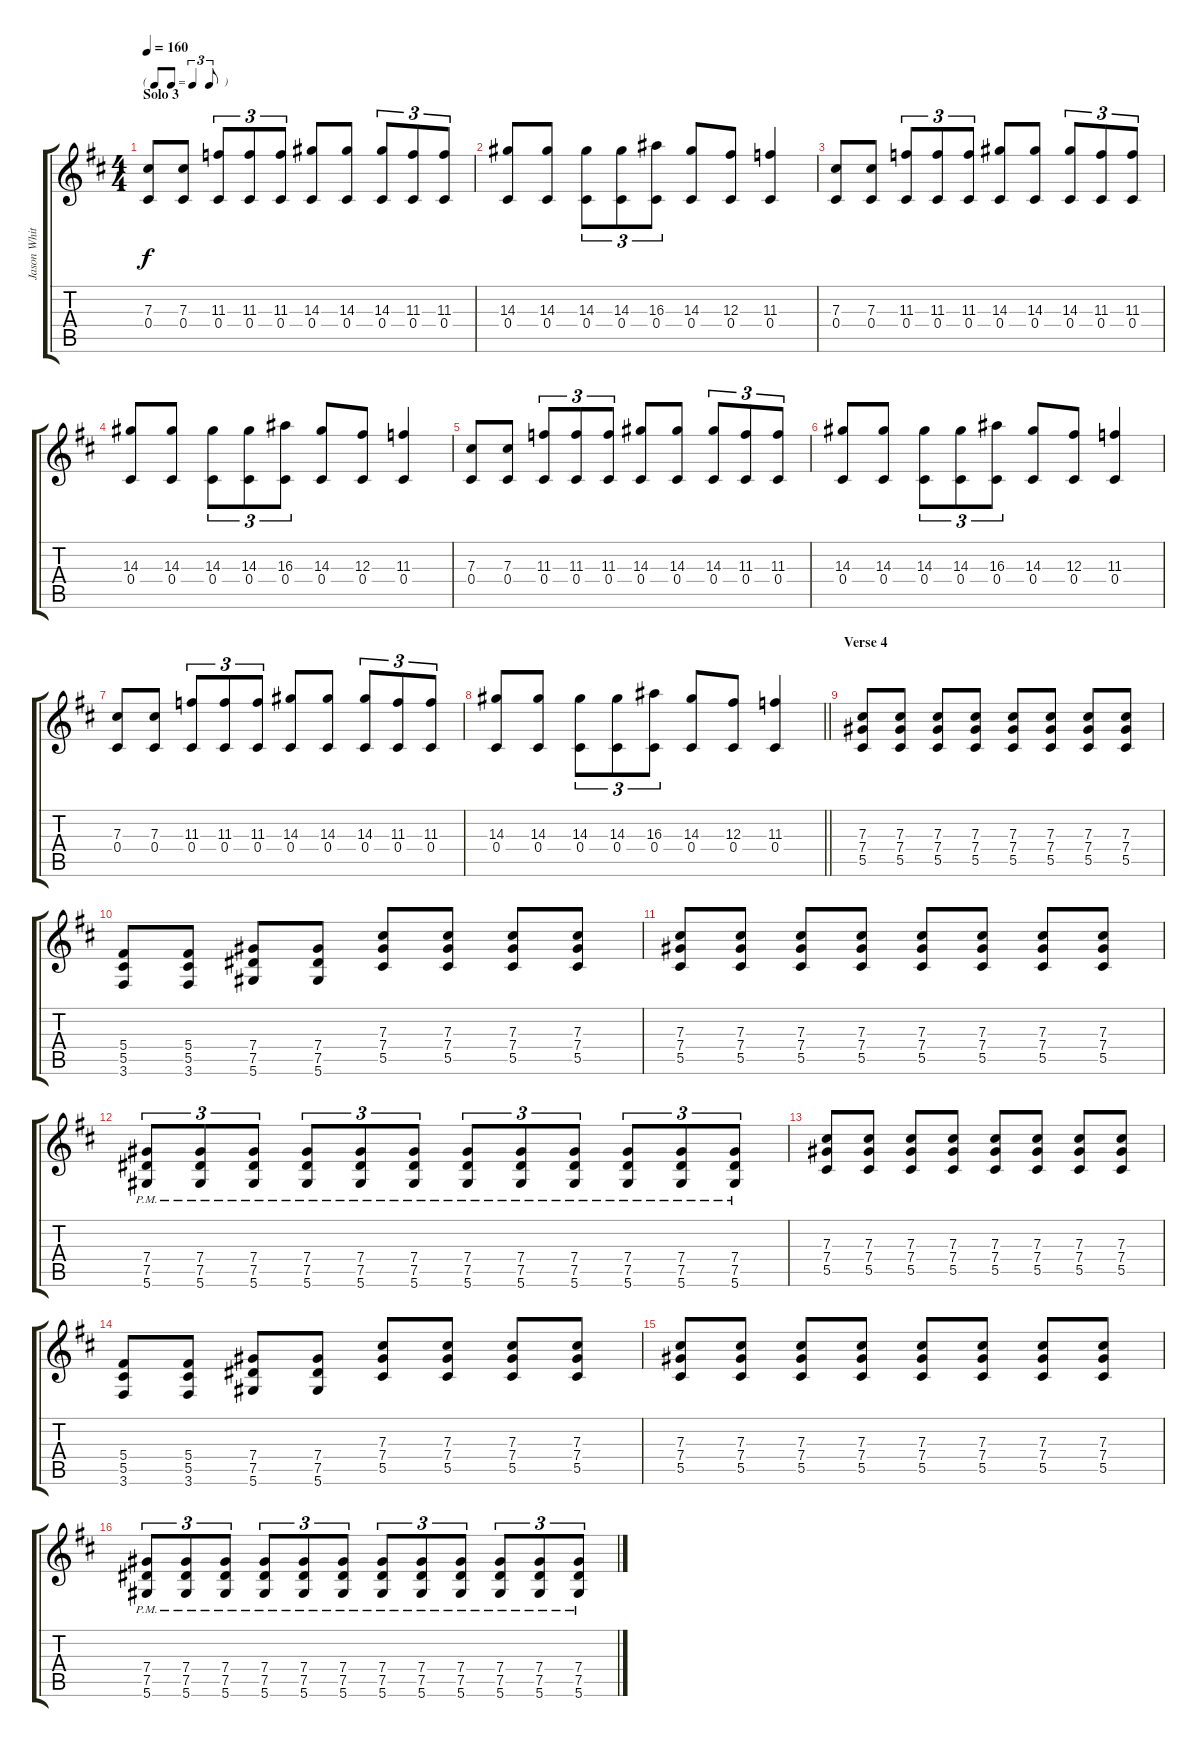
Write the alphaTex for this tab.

\track ("Jason White (Lead Guitar)" "Jason Whit") {instrument distortionguitar}
\staff {score tabs}
\tuning (Eb4 Bb3 Gb3 Db3 Ab2 Eb2) {hide}
\ts (4 4)
\tf triplet8th
\section ("" "Solo 3")
\tempo 160
\clef g2
\ks d
(7.3 0.4).8{dy f balance 14} (7.3 0.4).8 (11.3 0.4).8{tu (3 2)} (11.3 0.4).8{tu (3 2)} (11.3 0.4).8{tu (3 2)} (14.3 0.4).8 (14.3 0.4).8 (14.3 0.4).8{tu (3 2)} (11.3 0.4).8{tu (3 2)} (11.3 0.4).8{tu (3 2)} |
(14.3 0.4).8 (14.3 0.4).8 (14.3 0.4).8{tu (3 2)} (14.3 0.4).8{tu (3 2)} (16.3 0.4).8{tu (3 2)} (14.3 0.4).8 (12.3 0.4).8 (11.3 0.4).4 |
(7.3 0.4).8 (7.3 0.4).8 (11.3 0.4).8{tu (3 2)} (11.3 0.4).8{tu (3 2)} (11.3 0.4).8{tu (3 2)} (14.3 0.4).8 (14.3 0.4).8 (14.3 0.4).8{tu (3 2)} (11.3 0.4).8{tu (3 2)} (11.3 0.4).8{tu (3 2)} |
(14.3 0.4).8 (14.3 0.4).8 (14.3 0.4).8{tu (3 2)} (14.3 0.4).8{tu (3 2)} (16.3 0.4).8{tu (3 2)} (14.3 0.4).8 (12.3 0.4).8 (11.3 0.4).4 |
(7.3 0.4).8 (7.3 0.4).8 (11.3 0.4).8{tu (3 2)} (11.3 0.4).8{tu (3 2)} (11.3 0.4).8{tu (3 2)} (14.3 0.4).8 (14.3 0.4).8 (14.3 0.4).8{tu (3 2)} (11.3 0.4).8{tu (3 2)} (11.3 0.4).8{tu (3 2)} |
(14.3 0.4).8 (14.3 0.4).8 (14.3 0.4).8{tu (3 2)} (14.3 0.4).8{tu (3 2)} (16.3 0.4).8{tu (3 2)} (14.3 0.4).8 (12.3 0.4).8 (11.3 0.4).4 |
(7.3 0.4).8 (7.3 0.4).8 (11.3 0.4).8{tu (3 2)} (11.3 0.4).8{tu (3 2)} (11.3 0.4).8{tu (3 2)} (14.3 0.4).8 (14.3 0.4).8 (14.3 0.4).8{tu (3 2)} (11.3 0.4).8{tu (3 2)} (11.3 0.4).8{tu (3 2)} |
\barLineRight lightlight
(14.3 0.4).8 (14.3 0.4).8 (14.3 0.4).8{tu (3 2)} (14.3 0.4).8{tu (3 2)} (16.3 0.4).8{tu (3 2)} (14.3 0.4).8 (12.3 0.4).8 (11.3 0.4).4 |
\section ("" "Verse 4")
(7.3 7.4 5.5).8{volume 13 balance 8} (7.3 7.4 5.5).8 (7.3 7.4 5.5).8 (7.3 7.4 5.5).8 (7.3 7.4 5.5).8 (7.3 7.4 5.5).8 (7.3 7.4 5.5).8 (7.3 7.4 5.5).8 |
(5.4 5.5 3.6).8 (5.4 5.5 3.6).8 (7.4 7.5 5.6).8 (7.4 7.5 5.6).8 (7.3 7.4 5.5).8 (7.3 7.4 5.5).8 (7.3 7.4 5.5).8 (7.3 7.4 5.5).8 |
(7.3 7.4 5.5).8 (7.3 7.4 5.5).8 (7.3 7.4 5.5).8 (7.3 7.4 5.5).8 (7.3 7.4 5.5).8 (7.3 7.4 5.5).8 (7.3 7.4 5.5).8 (7.3 7.4 5.5).8 |
(7.4{pm} 7.5{pm} 5.6{pm}).8{tu (3 2)} (7.4{pm} 7.5{pm} 5.6{pm}).8{tu (3 2)} (7.4{pm} 7.5{pm} 5.6{pm}).8{tu (3 2)} (7.4{pm} 7.5{pm} 5.6{pm}).8{tu (3 2)} (7.4{pm} 7.5{pm} 5.6{pm}).8{tu (3 2)} (7.4{pm} 7.5{pm} 5.6{pm}).8{tu (3 2)} (7.4{pm} 7.5{pm} 5.6{pm}).8{tu (3 2)} (7.4{pm} 7.5{pm} 5.6{pm}).8{tu (3 2)} (7.4{pm} 7.5{pm} 5.6{pm}).8{tu (3 2)} (7.4{pm} 7.5{pm} 5.6{pm}).8{tu (3 2)} (7.4{pm} 7.5{pm} 5.6{pm}).8{tu (3 2)} (7.4{pm} 7.5{pm} 5.6{pm}).8{tu (3 2)} |
(7.3 7.4 5.5).8 (7.3 7.4 5.5).8 (7.3 7.4 5.5).8 (7.3 7.4 5.5).8 (7.3 7.4 5.5).8 (7.3 7.4 5.5).8 (7.3 7.4 5.5).8 (7.3 7.4 5.5).8 |
(5.4 5.5 3.6).8 (5.4 5.5 3.6).8 (7.4 7.5 5.6).8 (7.4 7.5 5.6).8 (7.3 7.4 5.5).8 (7.3 7.4 5.5).8 (7.3 7.4 5.5).8 (7.3 7.4 5.5).8 |
(7.3 7.4 5.5).8 (7.3 7.4 5.5).8 (7.3 7.4 5.5).8 (7.3 7.4 5.5).8 (7.3 7.4 5.5).8 (7.3 7.4 5.5).8 (7.3 7.4 5.5).8 (7.3 7.4 5.5).8 |
(7.4{pm} 7.5{pm} 5.6{pm}).8{tu (3 2)} (7.4{pm} 7.5{pm} 5.6{pm}).8{tu (3 2)} (7.4{pm} 7.5{pm} 5.6{pm}).8{tu (3 2)} (7.4{pm} 7.5{pm} 5.6{pm}).8{tu (3 2)} (7.4{pm} 7.5{pm} 5.6{pm}).8{tu (3 2)} (7.4{pm} 7.5{pm} 5.6{pm}).8{tu (3 2)} (7.4{pm} 7.5{pm} 5.6{pm}).8{tu (3 2)} (7.4{pm} 7.5{pm} 5.6{pm}).8{tu (3 2)} (7.4{pm} 7.5{pm} 5.6{pm}).8{tu (3 2)} (7.4{pm} 7.5{pm} 5.6{pm}).8{tu (3 2)} (7.4{pm} 7.5{pm} 5.6{pm}).8{tu (3 2)} (7.4{pm} 7.5{pm} 5.6{pm}).8{tu (3 2)}
